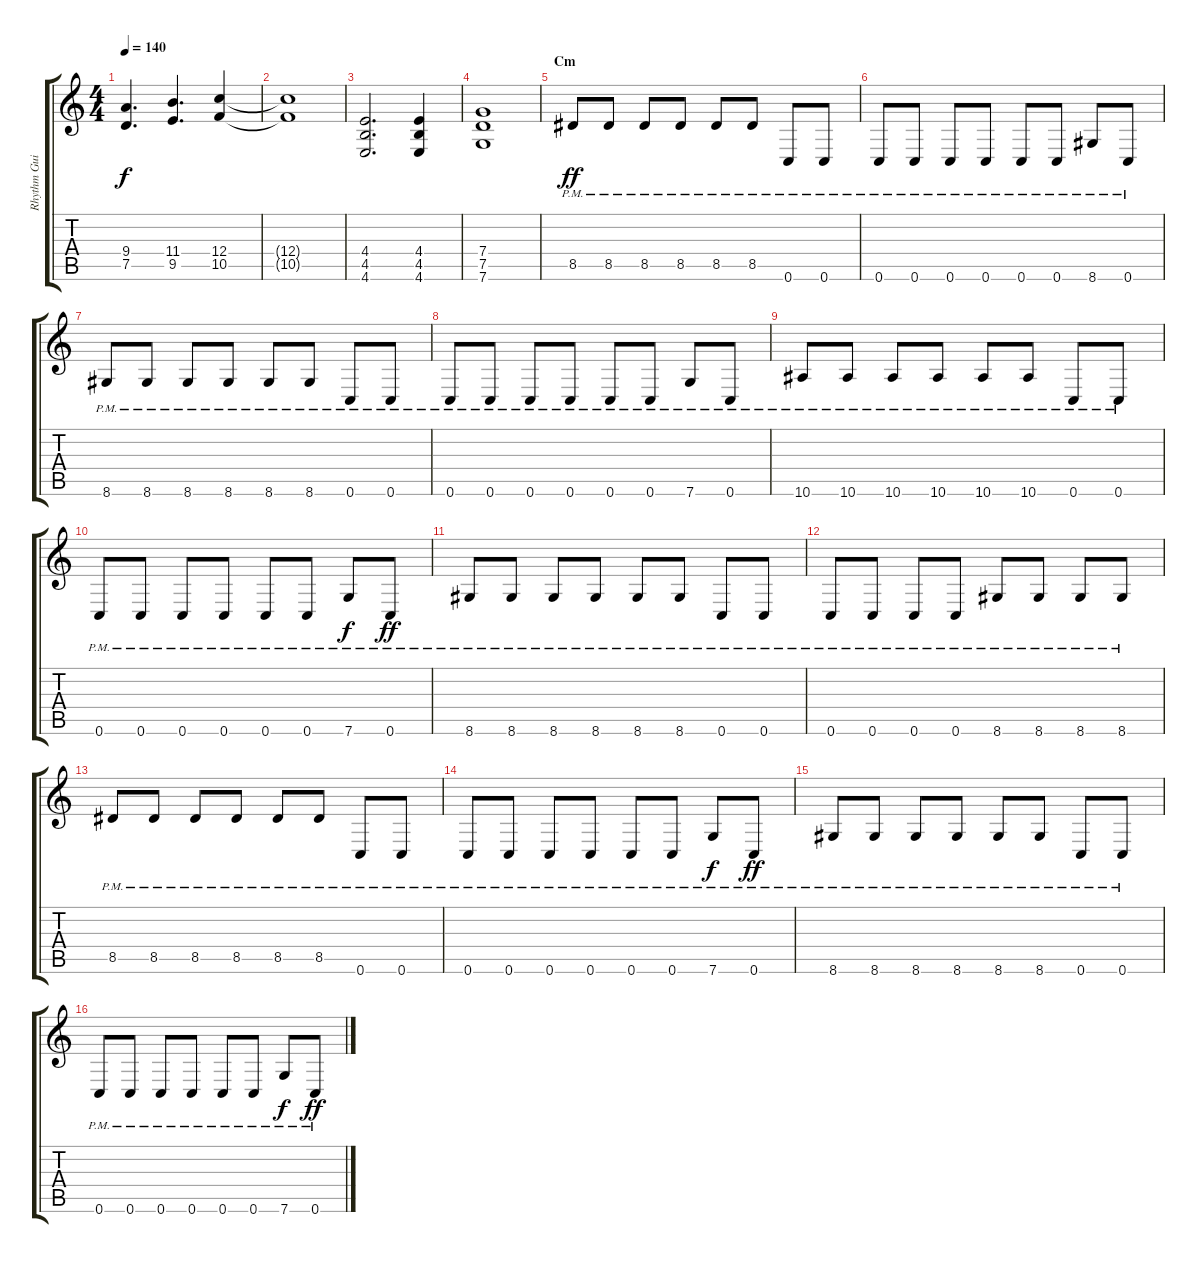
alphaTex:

\track ("Rhythm Guitar" "Rhythm Gui") {instrument distortionguitar}
\staff {score tabs}
\tuning (D4 A3 F3 C3 G2 C2) {hide}
\ts (4 4)
\tempo 140
\clef g2
\ks c
(9.4 7.5).4{d dy f} (11.4 9.5).4{d} (12.4 10.5).4 |
(12.4{t} 10.5{t}).1 |
(4.4 4.5 4.6).2{d} (4.4 4.5 4.6).4 |
(7.4 7.5 7.6).1 |
\section ("" "Cm")
8.5{pm}.8{dy ff} 8.5{pm}.8 8.5{pm}.8 8.5{pm}.8 8.5{pm}.8 8.5{pm}.8 0.6{pm}.8 0.6{pm}.8 |
0.6{pm}.8 0.6{pm}.8 0.6{pm}.8 0.6{pm}.8 0.6{pm}.8 0.6{pm}.8 8.6{pm}.8 0.6{pm}.8 |
8.6{pm}.8 8.6{pm}.8 8.6{pm}.8 8.6{pm}.8 8.6{pm}.8 8.6{pm}.8 0.6{pm}.8 0.6{pm}.8 |
0.6{pm}.8 0.6{pm}.8 0.6{pm}.8 0.6{pm}.8 0.6{pm}.8 0.6{pm}.8 7.6{pm}.8 0.6{pm}.8 |
10.6{pm}.8 10.6{pm}.8 10.6{pm}.8 10.6{pm}.8 10.6{pm}.8 10.6{pm}.8 0.6{pm}.8 0.6{pm}.8 |
0.6{pm}.8 0.6{pm}.8 0.6{pm}.8 0.6{pm}.8 0.6{pm}.8 0.6{pm}.8 7.6{pm}.8{dy f} 0.6{pm}.8{dy ff} |
8.6{pm}.8 8.6{pm}.8 8.6{pm}.8 8.6{pm}.8 8.6{pm}.8 8.6{pm}.8 0.6{pm}.8 0.6{pm}.8 |
0.6{pm}.8 0.6{pm}.8 0.6{pm}.8 0.6{pm}.8 8.6{pm}.8 8.6{pm}.8 8.6{pm}.8 8.6{pm}.8 |
8.5{pm}.8 8.5{pm}.8 8.5{pm}.8 8.5{pm}.8 8.5{pm}.8 8.5{pm}.8 0.6{pm}.8 0.6{pm}.8 |
0.6{pm}.8 0.6{pm}.8 0.6{pm}.8 0.6{pm}.8 0.6{pm}.8 0.6{pm}.8 7.6{pm}.8{dy f} 0.6{pm}.8{dy ff} |
8.6{pm}.8 8.6{pm}.8 8.6{pm}.8 8.6{pm}.8 8.6{pm}.8 8.6{pm}.8 0.6{pm}.8 0.6{pm}.8 |
0.6{pm}.8 0.6{pm}.8 0.6{pm}.8 0.6{pm}.8 0.6{pm}.8 0.6{pm}.8 7.6{pm}.8{dy f} 0.6{pm}.8{dy ff}
